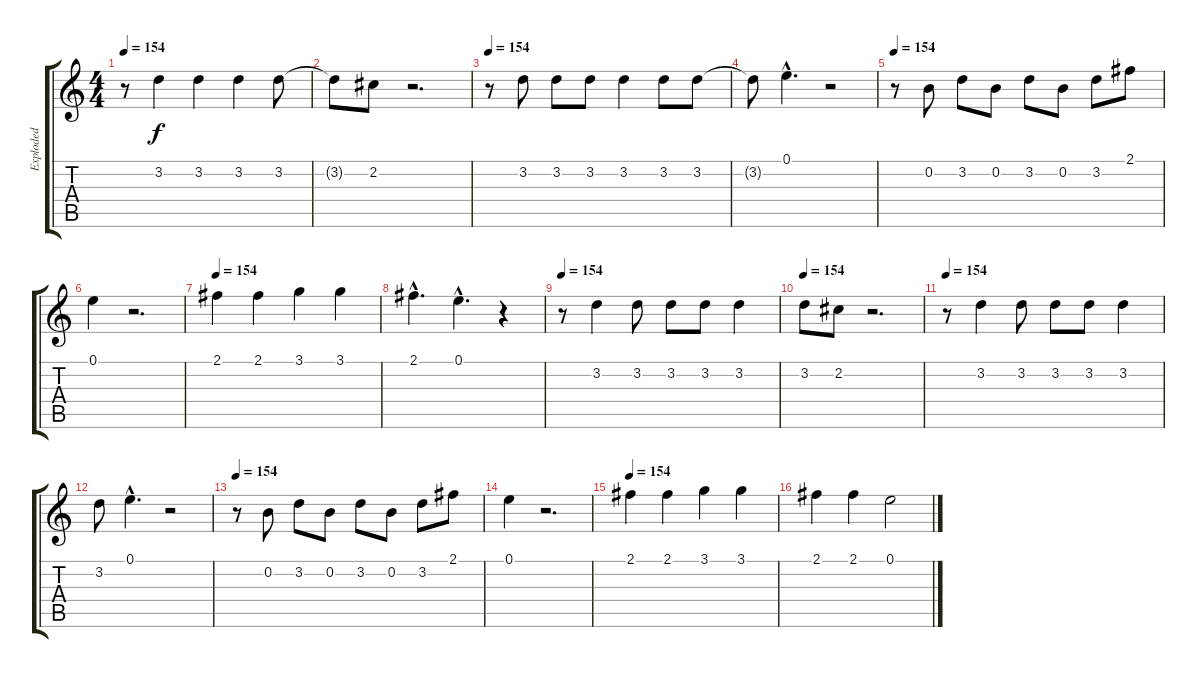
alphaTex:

\track ("Exploded" "Exploded") {instrument overdrivenguitar}
\staff {score tabs}
\tuning (E4 B3 G3 D3 A2 E2) {hide}
\ts (4 4)
\tempo 154
\clef g2
\ks c
r.8{dy f} 3.2.4 3.2.4 3.2.4 3.2.8 |
3.2{t}.8 2.2.8 r.2{d} |
\tempo 154
r.8 3.2.8 3.2.8 3.2.8 3.2.4 3.2.8 3.2.8 |
3.2{t}.8 0.1{hac}.4{d} r.2 |
\tempo 154
r.8 0.2.8 3.2.8 0.2.8 3.2.8 0.2.8 3.2.8 2.1.8 |
0.1.4 r.2{d} |
\tempo 154
2.1.4 2.1.4 3.1.4 3.1.4 |
2.1{hac}.4{d} 0.1{hac}.4{d} r.4 |
\tempo 154
r.8 3.2.4 3.2.8 3.2.8 3.2.8 3.2.4 |
\tempo 154
3.2.8 2.2.8 r.2{d} |
\tempo 154
r.8 3.2.4 3.2.8 3.2.8 3.2.8 3.2.4 |
3.2.8 0.1{hac}.4{d} r.2 |
\tempo 154
r.8 0.2.8 3.2.8 0.2.8 3.2.8 0.2.8 3.2.8 2.1.8 |
0.1.4 r.2{d} |
\tempo 154
2.1.4 2.1.4 3.1.4 3.1.4 |
2.1.4 2.1.4 0.1.2
